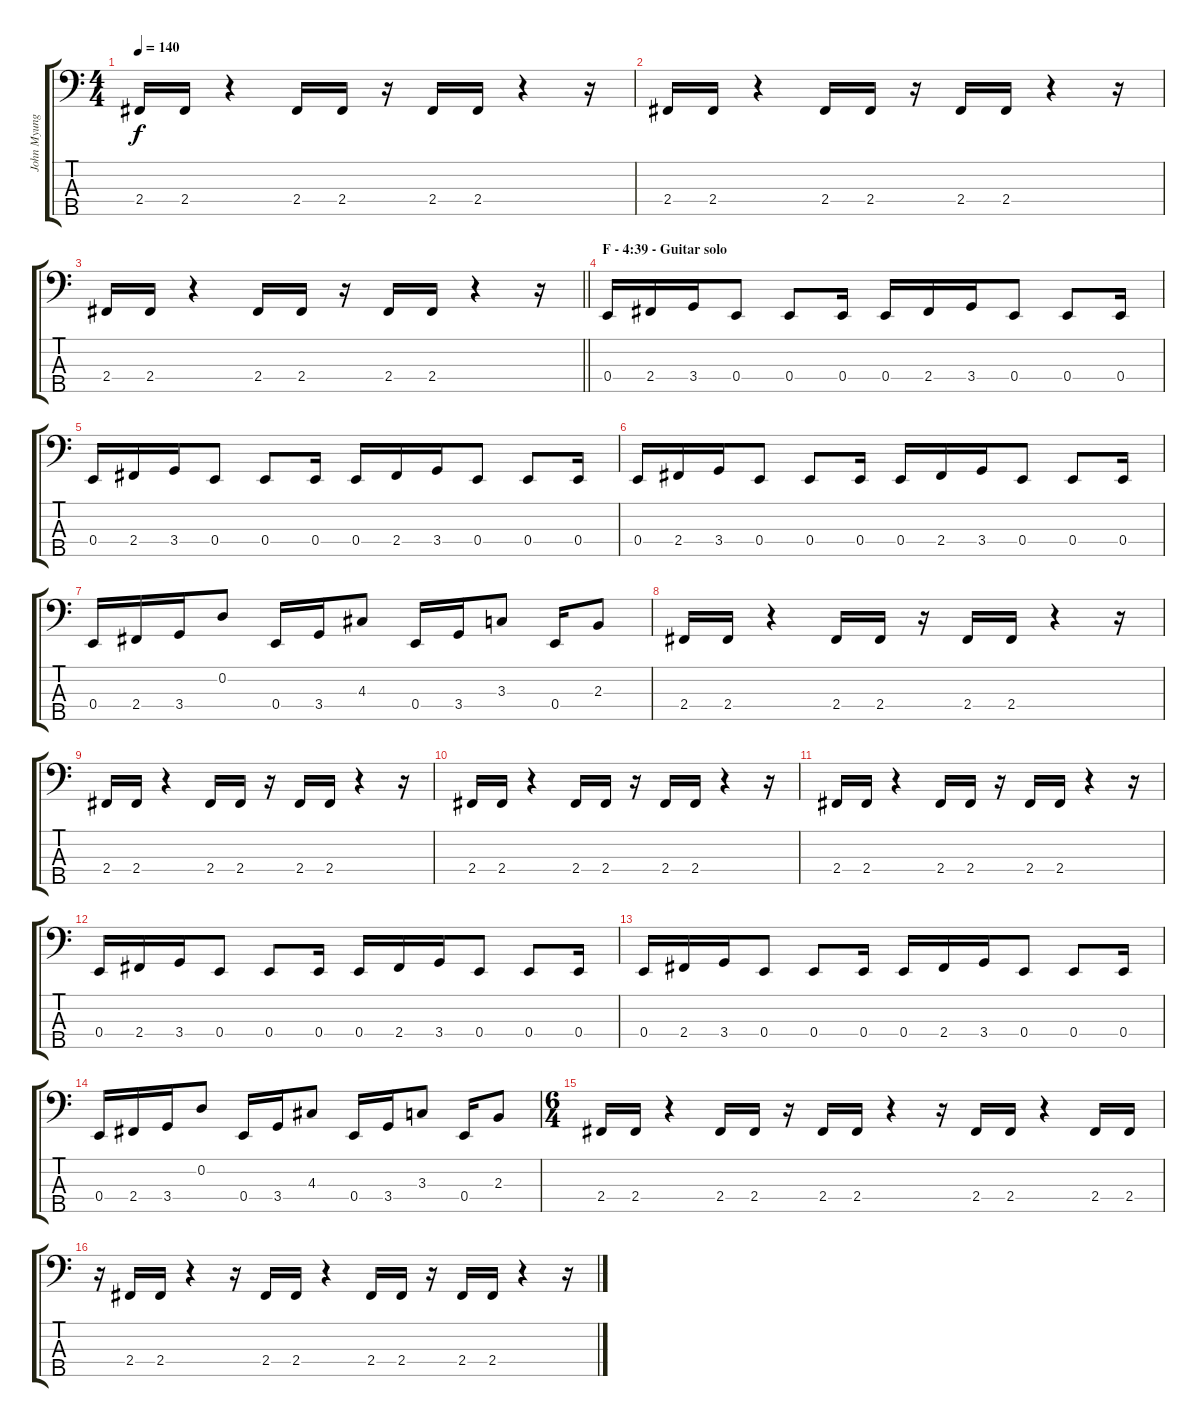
\track ("John Myung" "John Myung") {instrument electricbassfinger}
\staff {score tabs}
\tuning (G2 D2 A1 E1 B0) {hide}
\ts (4 4)
\tempo 140
\clef f4
\ks c
2.4.16{dy f} 2.4.16 r.4 2.4.16 2.4.16 r.16 2.4.16 2.4.16 r.4 r.16 |
2.4.16 2.4.16 r.4 2.4.16 2.4.16 r.16 2.4.16 2.4.16 r.4 r.16 |
\barLineRight lightlight
2.4.16 2.4.16 r.4 2.4.16 2.4.16 r.16 2.4.16 2.4.16 r.4 r.16 |
\section ("" "F - 4:39 - Guitar solo")
0.4.16 2.4.16 3.4.16 0.4.8 0.4.8 0.4.16 0.4.16 2.4.16 3.4.16 0.4.8 0.4.8 0.4.16 |
0.4.16 2.4.16 3.4.16 0.4.8 0.4.8 0.4.16 0.4.16 2.4.16 3.4.16 0.4.8 0.4.8 0.4.16 |
0.4.16 2.4.16 3.4.16 0.4.8 0.4.8 0.4.16 0.4.16 2.4.16 3.4.16 0.4.8 0.4.8 0.4.16 |
0.4.16 2.4.16 3.4.16 0.2.8 0.4.16 3.4.16 4.3.8 0.4.16 3.4.16 3.3.8 0.4.16 2.3.8 |
2.4.16 2.4.16 r.4 2.4.16 2.4.16 r.16 2.4.16 2.4.16 r.4 r.16 |
2.4.16 2.4.16 r.4 2.4.16 2.4.16 r.16 2.4.16 2.4.16 r.4 r.16 |
2.4.16 2.4.16 r.4 2.4.16 2.4.16 r.16 2.4.16 2.4.16 r.4 r.16 |
2.4.16 2.4.16 r.4 2.4.16 2.4.16 r.16 2.4.16 2.4.16 r.4 r.16 |
0.4.16 2.4.16 3.4.16 0.4.8 0.4.8 0.4.16 0.4.16 2.4.16 3.4.16 0.4.8 0.4.8 0.4.16 |
0.4.16 2.4.16 3.4.16 0.4.8 0.4.8 0.4.16 0.4.16 2.4.16 3.4.16 0.4.8 0.4.8 0.4.16 |
0.4.16 2.4.16 3.4.16 0.2.8 0.4.16 3.4.16 4.3.8 0.4.16 3.4.16 3.3.8 0.4.16 2.3.8 |
\ts (6 4)
2.4.16 2.4.16 r.4 2.4.16 2.4.16 r.16 2.4.16 2.4.16 r.4 r.16 2.4.16 2.4.16 r.4 2.4.16 2.4.16 |
r.16 2.4.16 2.4.16 r.4 r.16 2.4.16 2.4.16 r.4 2.4.16 2.4.16 r.16 2.4.16 2.4.16 r.4 r.16
